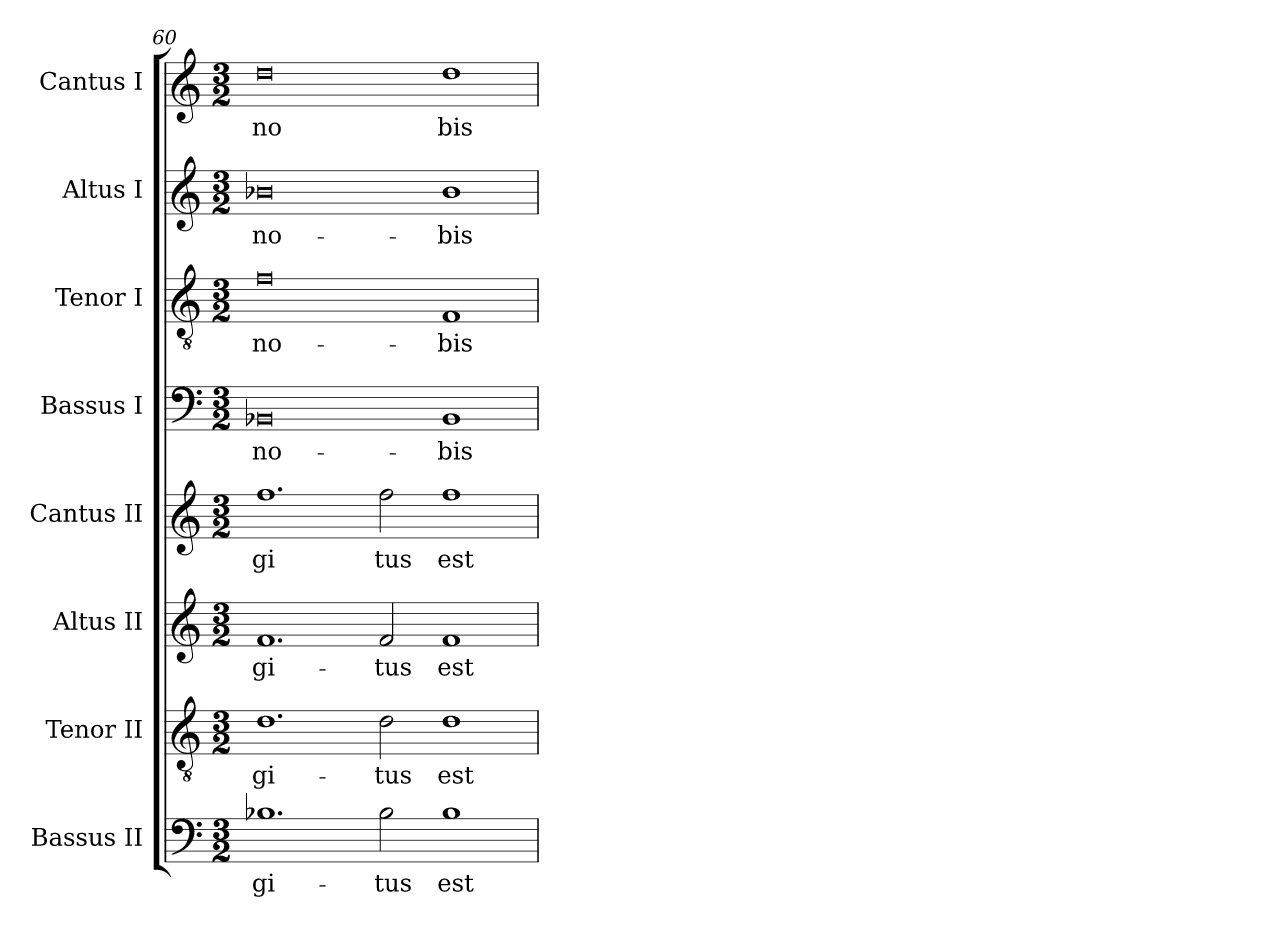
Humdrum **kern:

**kern	**text	**kern	**text	**kern	**text	**kern	**text	**kern	**text	**kern	**text	**kern	**text	**kern	**text
*part8	*part8	*part7	*part7	*part6	*part6	*part5	*part5	*part4	*part4	*part3	*part3	*part2	*part2	*part1	*part1
*staff8	*staff8	*staff7	*staff7	*staff6	*staff6	*staff5	*staff5	*staff4	*staff4	*staff3	*staff3	*staff2	*staff2	*staff1	*staff1
*I"Bassus II	*	*I"Tenor II	*	*I"Altus II	*	*I"Cantus II	*	*I"Bassus I	*	*I"Tenor I	*	*I"Altus I	*	*I"Cantus I	*
*clefF4	*	*clefGv2	*	*clefG2	*	*clefG2	*	*clefF4	*	*clefGv2	*	*clefG2	*	*clefG2	*
*	*	*	*	*k[]	*	*	*	*	*	*	*	*	*	*	*
*	*	*	*	*C:	*	*	*	*	*	*	*	*	*	*	*
*M3/2	*	*M3/2	*	*M3/2	*	*M3/2	*	*M3/2	*	*M3/2	*	*M3/2	*	*M3/2	*
=60	=60	=60	=60	=60	=60	=60	=60	=60	=60	=60	=60	=60	=60	=60	=60
!	!LO:LY:b:cj	!	!LO:LY:b:cj	!	!LO:LY:b:cj	!	!LO:LY:b:cj	!	!LO:LY:b:cj	!	!LO:LY:b:cj	!	!LO:LY:b:cj	!	!LO:LY:b:cj
1.B-X	-gi-	1.d	-gi-	1.f	-gi-	1.ff	gi	0BB-X	no-	0f	no-	0b-X	no-	0dd	no
!	!LO:LY:b:cj	!	!LO:LY:b:cj	!	!LO:LY:b:cj	!	!LO:LY:b:cj	!	!	!	!	!	!	!	!
2B-\	-tus	2d\	-tus	2f/	-tus	2ff\	tus	.	.	.	.	.	.	.	.
!	!LO:LY:b:cj	!	!LO:LY:b:cj	!	!LO:LY:b:cj	!	!LO:LY:b:cj	!	!LO:LY:b:cj	!	!LO:LY:b:cj	!	!LO:LY:b:cj	!	!LO:LY:b:cj
1B-	est	1d	est	1f	est	1ff	est	1BB-	-bis	1F	-bis	1b-	-bis	1dd	bis
=	=	=	=	=	=	=	=	=	=	=	=	=	=	=	=
*-	*-	*-	*-	*-	*-	*-	*-	*-	*-	*-	*-	*-	*-	*-	*-
